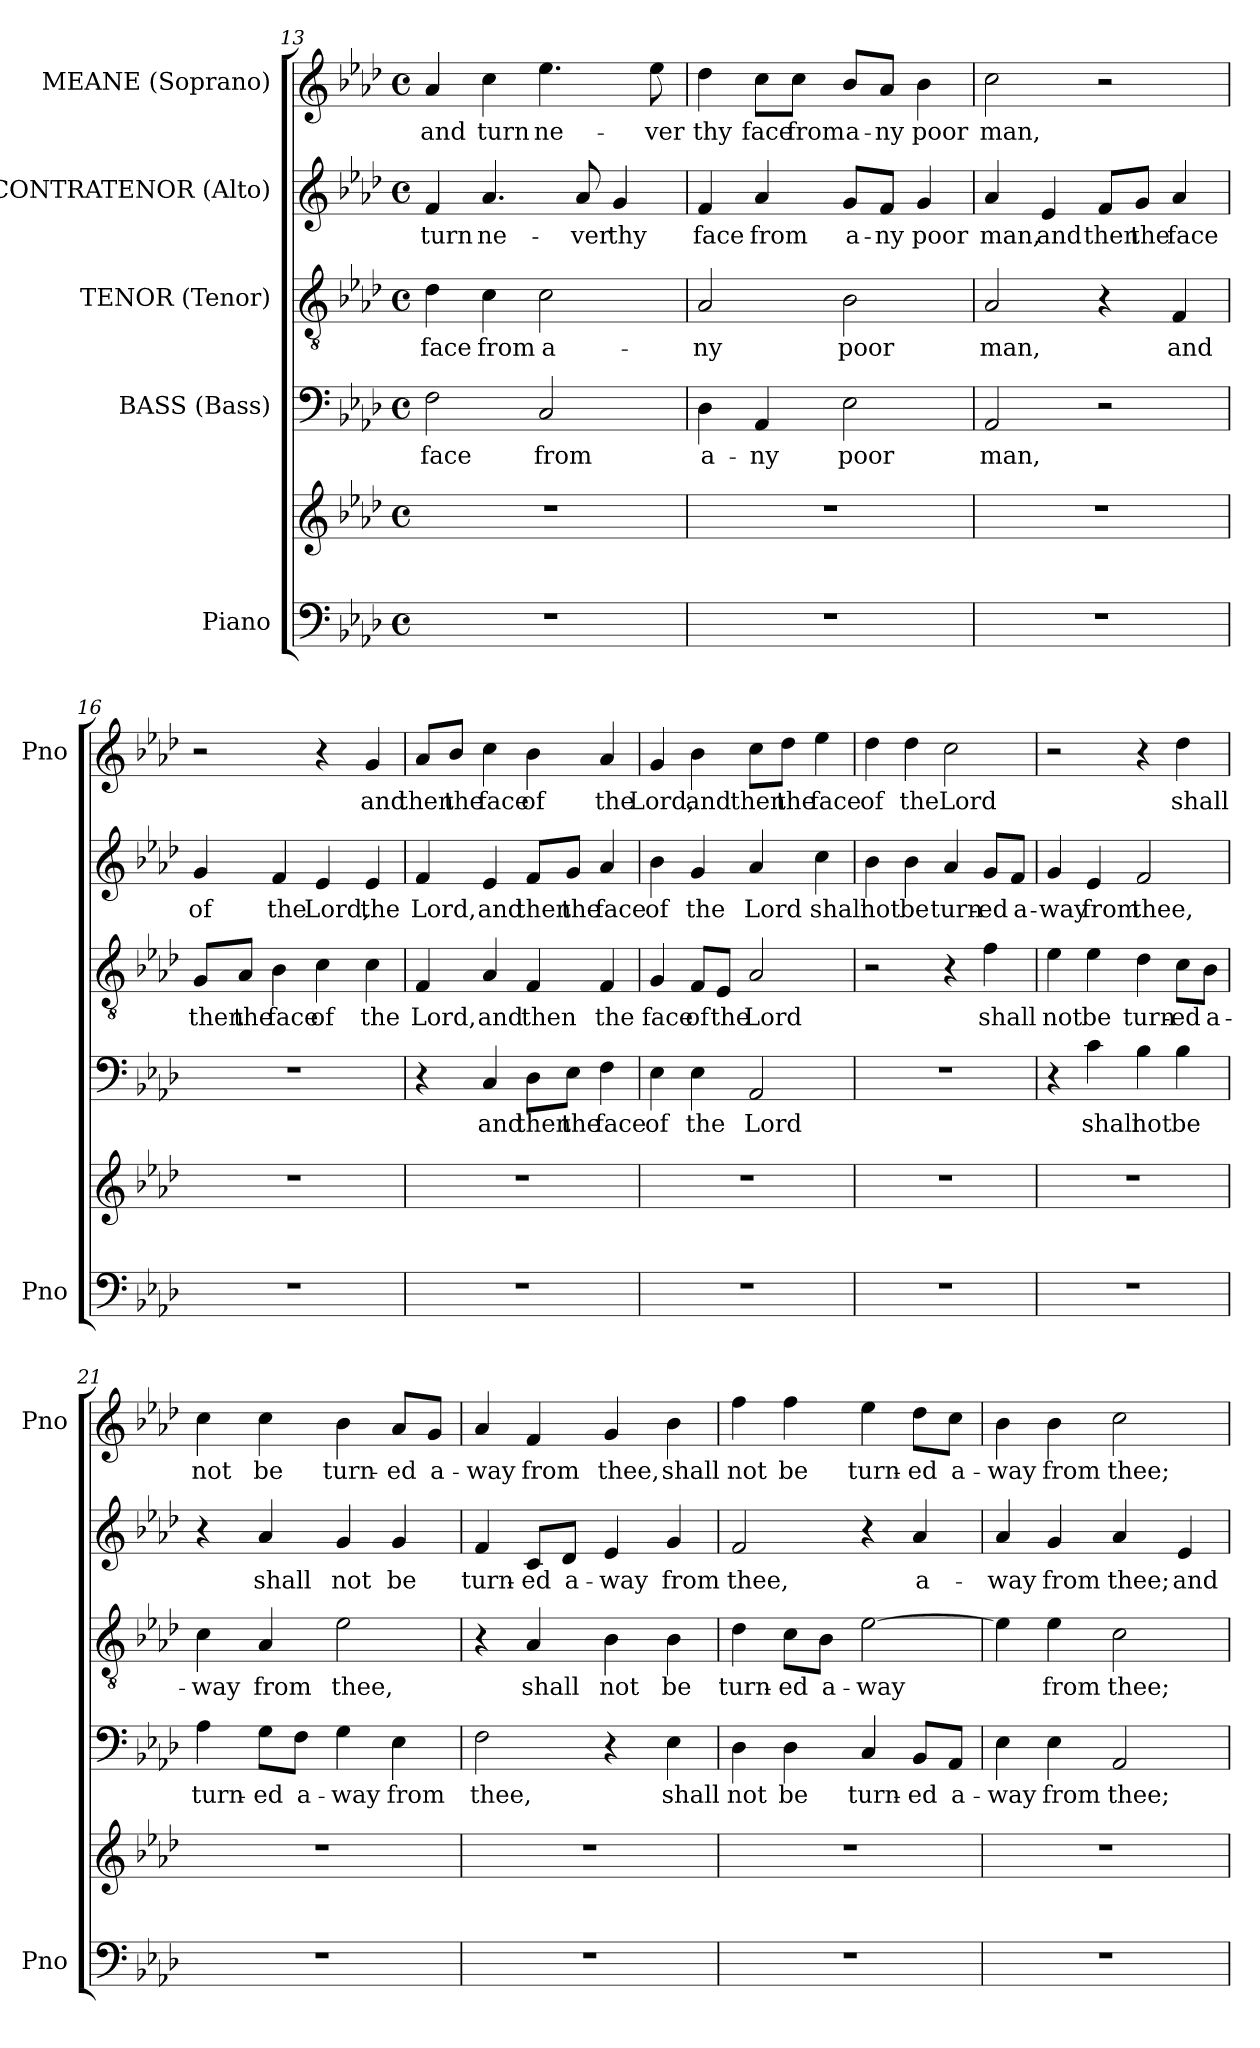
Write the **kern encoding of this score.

**kern	**kern	**kern	**text	**kern	**text	**kern	**text	**kern	**text
*part5	*part5	*part4	*part4	*part3	*part3	*part2	*part2	*part1	*part1
*staff6	*staff5	*staff4	*staff4	*staff3	*staff3	*staff2	*staff2	*staff1	*staff1
*I"Piano	*	*I"BASS (Bass)	*	*I"TENOR (Tenor)	*	*I"CONTRATENOR (Alto)	*	*I"MEANE (Soprano)	*
*I'Pno	*	*	*	*	*	*	*	*I'Pno	*
*clefF4	*clefG2	*clefF4	*	*clefGv2	*	*clefG2	*	*clefG2	*
*k[b-e-a-d-]	*k[b-e-a-d-]	*k[b-e-a-d-]	*	*k[b-e-a-d-]	*	*k[b-e-a-d-]	*	*k[b-e-a-d-]	*
*A-:	*A-:	*A-:	*	*A-:	*	*A-:	*	*A-:	*
*M4/4	*M4/4	*M4/4	*	*M4/4	*	*M4/4	*	*M4/4	*
*met(c)	*met(c)	*met(c)	*	*met(c)	*	*met(c)	*	*met(c)	*
=13	=13	=13	=13	=13	=13	=13	=13	=13	=13
1r	1r	2F\	face	4d-\	face	4f/	turn	4a-/	and
.	.	.	.	4c\	from	4.a-/	ne-	4cc\	turn
.	.	2C/	from	2c\	a-	.	.	4.ee-\	ne-
.	.	.	.	.	.	8a-/	-ver	.	.
.	.	.	.	.	.	4g/	thy	.	.
.	.	.	.	.	.	.	.	8ee-\	-ver
=14	=14	=14	=14	=14	=14	=14	=14	=14	=14
1r	1r	4D-\	a-	2A-/	-ny	4f/	face	4dd-\	thy
.	.	4AA-/	-ny	.	.	4a-/	from	8cc\L	face
.	.	.	.	.	.	.	.	8cc\J	from
.	.	2E-\	poor	2B-\	poor	8g/L	a-	8b-/L	a-
.	.	.	.	.	.	8f/J	-ny	8a-/J	-ny
.	.	.	.	.	.	4g/	poor	4b-\	poor
=15	=15	=15	=15	=15	=15	=15	=15	=15	=15
1r	1r	2AA-/	man,	2A-/	man,	4a-/	man,	2cc\	man,
.	.	.	.	.	.	4e-/	and	.	.
.	.	2r	.	4r	.	8f/L	then	2r	.
.	.	.	.	.	.	8g/J	the	.	.
.	.	.	.	4F/	and	4a-/	face	.	.
!!LO:LB:g=z
=16	=16	=16	=16	=16	=16	=16	=16	=16	=16
1r	1r	1r	.	8G/L	then	4g/	of	2r	.
.	.	.	.	8A-/J	the	.	.	.	.
.	.	.	.	4B-\	face	4f/	the	.	.
.	.	.	.	4c\	of	4e-/	Lord,	4r	.
.	.	.	.	4c\	the	4e-/	the	4g/	and
=17	=17	=17	=17	=17	=17	=17	=17	=17	=17
1r	1r	4r	.	4F/	Lord,	4f/	Lord,	8a-/L	then
.	.	.	.	.	.	.	.	8b-/J	the
.	.	4C/	and	4A-/	and	4e-/	and	4cc\	face
.	.	8D-\L	then	4F/	then	8f/L	then	4b-\	of
.	.	8E-\J	the	.	.	8g/J	the	.	.
.	.	4F\	face	4F/	the	4a-/	face	4a-/	the
=18	=18	=18	=18	=18	=18	=18	=18	=18	=18
1r	1r	4E-\	of	4G/	face	4b-\	of	4g/	Lord,
.	.	4E-\	the	8F/L	of	4g/	the	4b-\	and
.	.	.	.	8E-/J	the	.	.	.	.
.	.	2AA-/	Lord	2A-/	Lord	4a-/	Lord	8cc\L	then
.	.	.	.	.	.	.	.	8dd-\J	the
.	.	.	.	.	.	4cc\	shall	4ee-\	face
=19	=19	=19	=19	=19	=19	=19	=19	=19	=19
1r	1r	1r	.	2r	.	4b-\	not	4dd-\	of
.	.	.	.	.	.	4b-\	be	4dd-\	the
.	.	.	.	4r	.	4a-/	turn-	2cc\	Lord
.	.	.	.	4f\	shall	8g/L	-ed	.	.
.	.	.	.	.	.	8f/J	a-	.	.
!!LO:LB:g=z
=20	=20	=20	=20	=20	=20	=20	=20	=20	=20
1r	1r	4r	.	4e-\	not	4g/	-way	2r	.
.	.	4c\	shall	4e-\	be	4e-/	from	.	.
.	.	4B-\	not	4d-\	turn-	2f/	thee,	4r	.
.	.	4B-\	be	8c\L	-ed	.	.	4dd-\	shall
.	.	.	.	8B-\J	a-	.	.	.	.
=21	=21	=21	=21	=21	=21	=21	=21	=21	=21
1r	1r	4A-\	turn-	4c\	-way	4r	.	4cc\	not
.	.	8G\L	-ed	4A-/	from	4a-/	shall	4cc\	be
.	.	8F\J	a-	.	.	.	.	.	.
.	.	4G\	-way	2e-\	thee,	4g/	not	4b-\	turn-
.	.	4E-\	from	.	.	4g/	be	8a-/L	-ed
.	.	.	.	.	.	.	.	8g/J	a-
=22	=22	=22	=22	=22	=22	=22	=22	=22	=22
1r	1r	2F\	thee,	4r	.	4f/	turn-	4a-/	-way
.	.	.	.	4A-/	shall	8c/L	-ed	4f/	from
.	.	.	.	.	.	8d-/J	a-	.	.
.	.	4r	.	4B-\	not	4e-/	-way	4g/	thee,
.	.	4E-\	shall	4B-\	be	4g/	from	4b-\	shall
=23	=23	=23	=23	=23	=23	=23	=23	=23	=23
1r	1r	4D-\	not	4d-\	turn-	2f/	thee,	4ff\	not
.	.	4D-\	be	8c\L	-ed	.	.	4ff\	be
.	.	.	.	8B-\J	a-	.	.	.	.
.	.	4C/	turn-	[2e-\	-way	4r	.	4ee-\	turn-
.	.	8BB-/L	-ed	.	.	4a-/	a-	8dd-\L	-ed
.	.	8AA-/J	a-	.	.	.	.	8cc\J	a-
!!LO:PB:g=z
=24	=24	=24	=24	=24	=24	=24	=24	=24	=24
1r	1r	4E-\	-way	4e-\]	.	4a-/	-way	4b-\	-way
.	.	4E-\	from	4e-\	from	4g/	from	4b-\	from
.	.	2AA-/	thee;	2c\	thee;	4a-/	thee;	2cc\	thee;
.	.	.	.	.	.	4e-/	and	.	.
=	=	=	=	=	=	=	=	=	=
*-	*-	*-	*-	*-	*-	*-	*-	*-	*-
